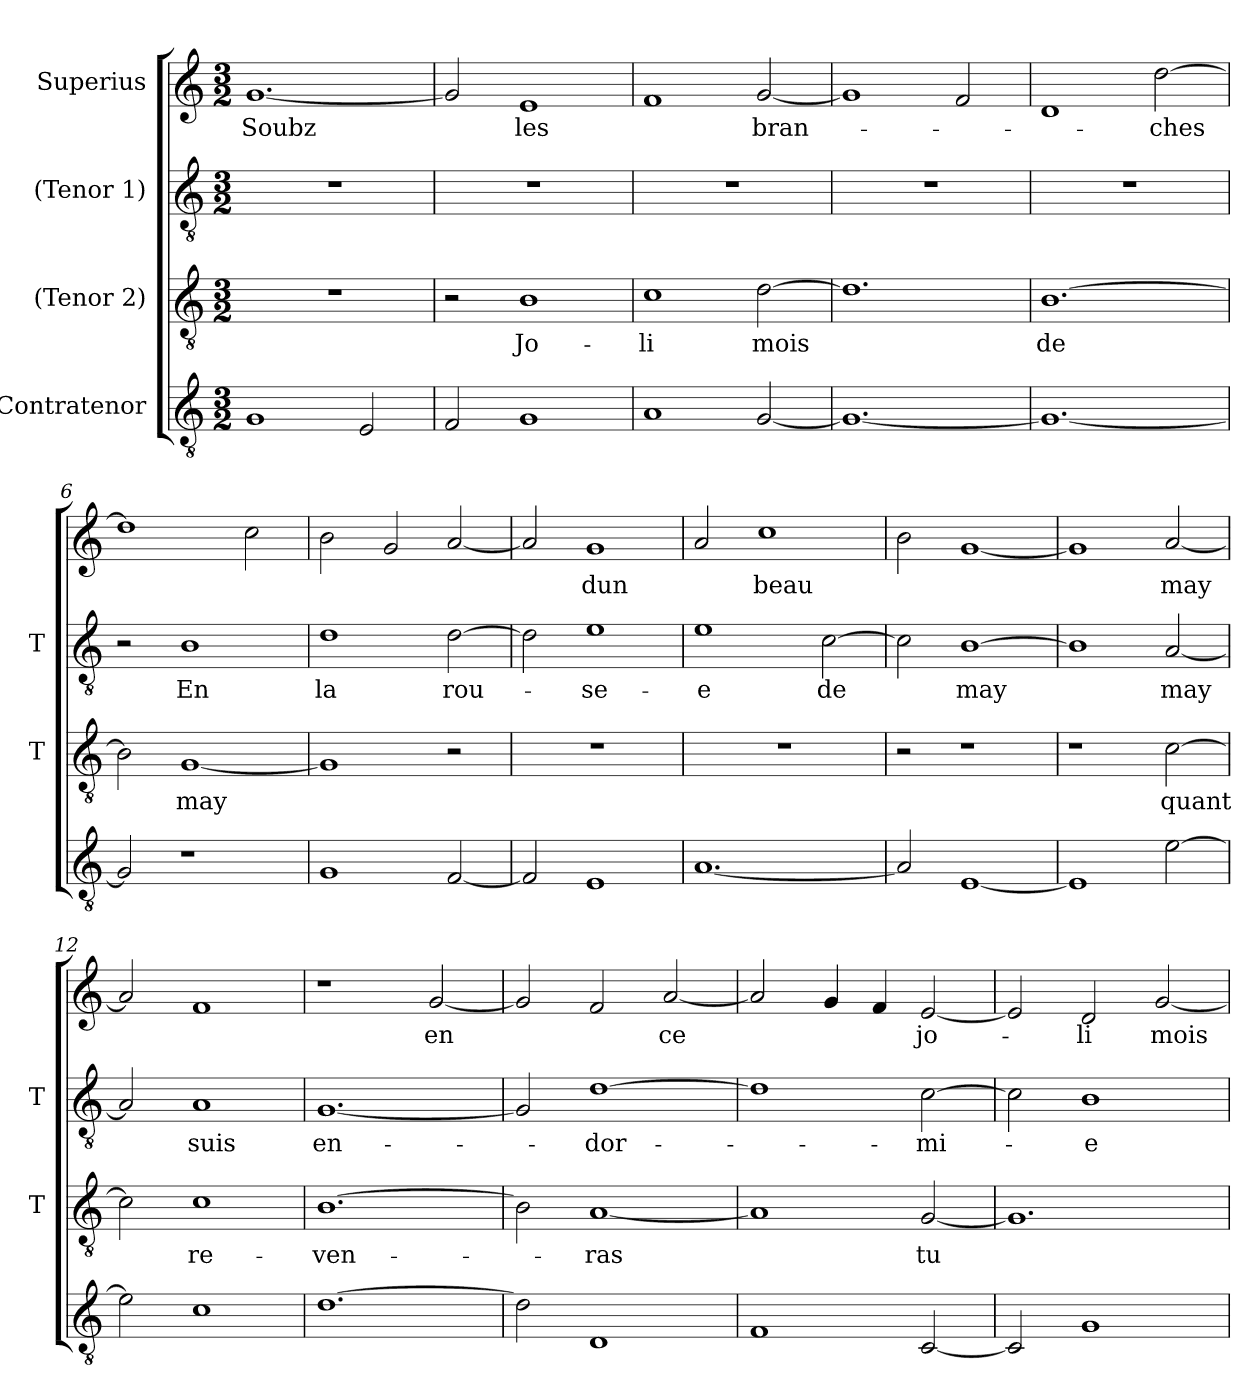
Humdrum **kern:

**kern	**kern	**text	**kern	**text	**kern	**text
*part4	*part3	*part3	*part2	*part2	*part1	*part1
*staff4	*staff3	*staff3	*staff2	*staff2	*staff1	*staff1
*I"Contratenor	*I"(Tenor 2)	*	*I"(Tenor 1)	*	*I"Superius	*
*	*I'T	*	*I'T	*	*	*
*clefGv2	*clefGv2	*	*clefGv2	*	*clefG2	*
*M3/2	*M3/2	*	*M3/2	*	*M3/2	*
=1	=1	=1	=1	=1	=1	=1
1G	1.r	.	1.r	.	[1.g	-Soubz
2E	.	.	.	.	.	.
=2	=2	=2	=2	=2	=2	=2
2F	2r	.	1.r	.	2g]	.
1G	1B	Jo-	.	.	1e	-les
=3	=3	=3	=3	=3	=3	=3
1A	1c	-li	1.r	.	1f	.
[2G	[2d	-mois	.	.	[2g	bran-
=4	=4	=4	=4	=4	=4	=4
1.G_	1.d]	.	1.r	.	1g]	.
.	.	.	.	.	2f	.
=5	=5	=5	=5	=5	=5	=5
1.G_	[1.B	-de	1.r	.	1d	.
.	.	.	.	.	[2dd	-ches
=6	=6	=6	=6	=6	=6	=6
2G]	2B]	.	2r	.	1dd]	.
1r	[1G	-may	1B	-En	.	.
.	.	.	.	.	2cc	.
=7	=7	=7	=7	=7	=7	=7
1G	1G]	.	1d	-la	2b	.
.	.	.	.	.	2g	.
[2F	2r	.	[2d	rou-	[2a	.
=8	=8	=8	=8	=8	=8	=8
2F]	1.r	.	2d]	.	2a]	.
1E	.	.	1e	-se-	1g	-dun
=9	=9	=9	=9	=9	=9	=9
[1.A	1.r	.	1e	-e	2a	.
.	.	.	.	.	1cc	-beau
.	.	.	[2c	-de	.	.
=10	=10	=10	=10	=10	=10	=10
2A]	2r	.	2c]	.	2b	.
[1E	1r	.	[1B	-may	[1g	.
=11	=11	=11	=11	=11	=11	=11
1E]	1r	.	1B]	.	1g]	.
[2e	[2c	-quant	[2A	-may	[2a	-may
=12	=12	=12	=12	=12	=12	=12
2e]	2c]	.	2A]	.	2a]	.
1c	1c	re-	1A	-suis	1f	.
=13	=13	=13	=13	=13	=13	=13
[1.d	[1.B	-ven-	[1.G	en-	1r	.
.	.	.	.	.	[2g	-en
=14	=14	=14	=14	=14	=14	=14
2d]	2B]	.	2G]	.	2g]	.
1D	[1A	-ras	[1d	-dor-	2f	.
.	.	.	.	.	[2a	-ce
=15	=15	=15	=15	=15	=15	=15
1F	1A]	.	1d]	.	2a]	.
.	.	.	.	.	4g	.
.	.	.	.	.	4f	.
[2C	[2G	-tu	[2c	-mi-	[2e	jo-
=16	=16	=16	=16	=16	=16	=16
2C]	1.G]	.	2c]	.	2e]	.
1G	.	.	1B	-e	2d	-li
.	.	.	.	.	[2g	-mois
=	=	=	=	=	=	=
*-	*-	*-	*-	*-	*-	*-
